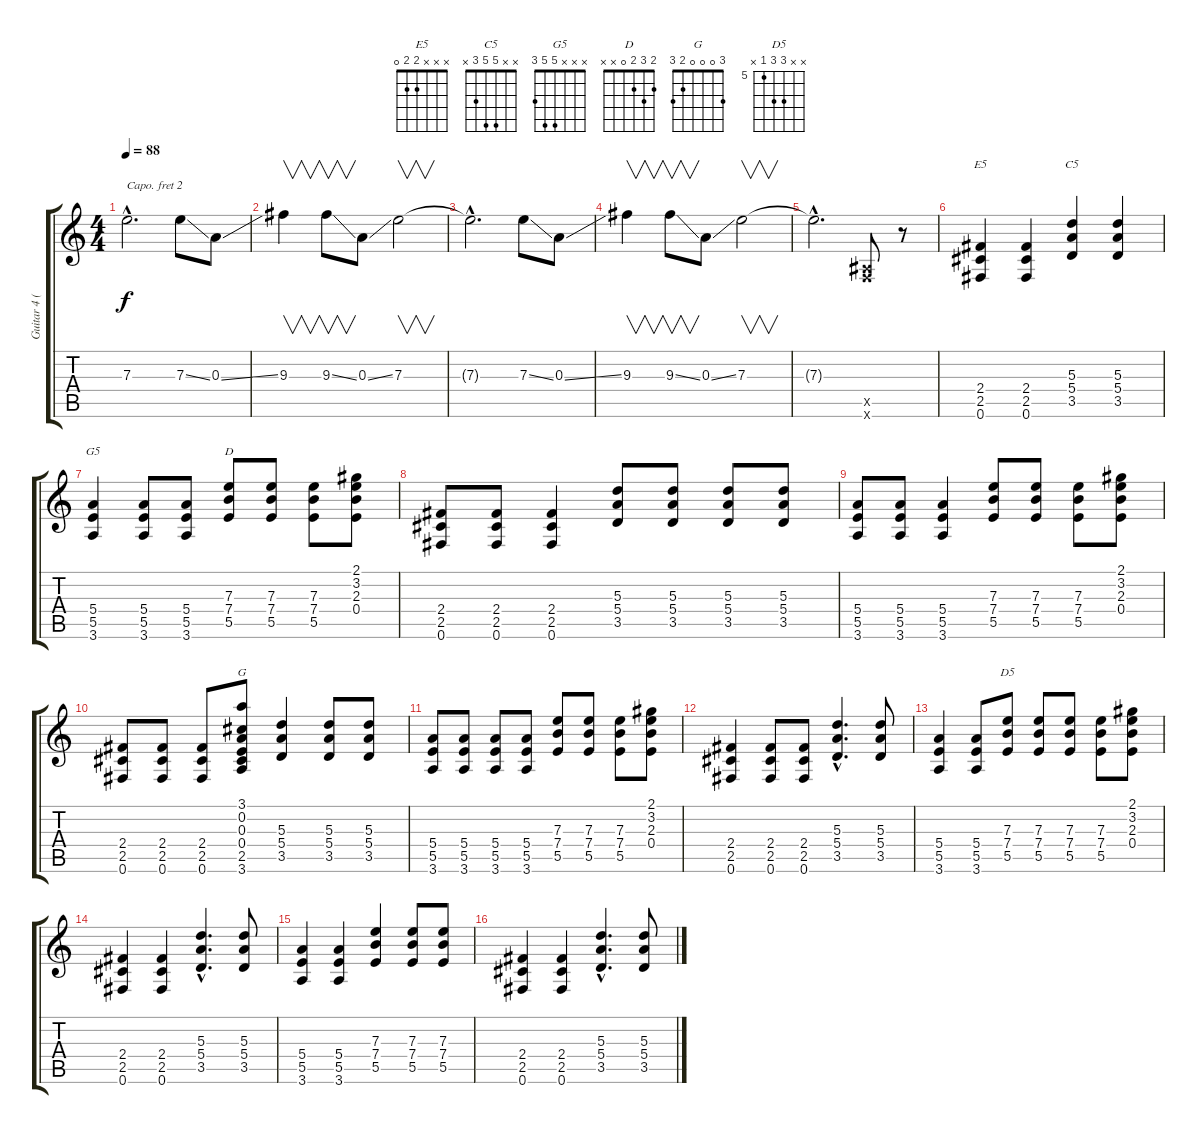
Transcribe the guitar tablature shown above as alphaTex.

\track ("Guitar 4 (disto)" "Guitar 4 (") {instrument distortionguitar}
\staff {score tabs}
\capo 2
\tuning (E4 B3 G3 D3 A2 E2) {hide}
\chord ("E5" x x x 2 2 0)
\chord ("C5" x x 5 5 3 x)
\chord ("G5" x x x 5 5 3)
\chord ("D" 2 3 2 0 x x)
\chord ("G" 3 0 0 0 2 3)
\chord ("D5" x x 7 7 5 x) {firstfret 5}
\ts (4 4)
\tempo 88
\clef g2
\ks c
7.3{hac t}.2{d dy f} 7.3{ss}.8 0.3{ss}.8 |
9.3.4{v} 9.3{ss}.8{v} 0.3{ss}.8 7.3.2{v} |
7.3{hac t}.2{d} 7.3{ss}.8 0.3{ss}.8 |
9.3.4{v} 9.3{ss}.8{v} 0.3{ss}.8 7.3.2{v} |
7.3{hac t}.2{d} (-1.5{x} -1.6{x}).8 r.8 |
(2.4 2.5 0.6).4{ch "E5"} (2.4 2.5 0.6).4 (5.3 5.4 3.5).4{ch "C5"} (5.3 5.4 3.5).4 |
(5.4 5.5 3.6).4{ch "G5"} (5.4 5.5 3.6).8 (5.4 5.5 3.6).8 (7.3 7.4 5.5).8{ch "D"} (7.3 7.4 5.5).8 (7.3 7.4 5.5).8 (2.1 3.2 2.3 0.4).8 |
(2.4 2.5 0.6).8 (2.4 2.5 0.6).8 (2.4 2.5 0.6).4 (5.3 5.4 3.5).8 (5.3 5.4 3.5).8 (5.3 5.4 3.5).8 (5.3 5.4 3.5).8 |
(5.4 5.5 3.6).8 (5.4 5.5 3.6).8 (5.4 5.5 3.6).4 (7.3 7.4 5.5).8 (7.3 7.4 5.5).8 (7.3 7.4 5.5).8 (2.1 3.2 2.3 0.4).8 |
(2.4 2.5 0.6).8 (2.4 2.5 0.6).8 (2.4 2.5 0.6).8 (3.1 0.2 0.3 0.4 2.5 3.6).8{ch "G"} (5.3 5.4 3.5).4 (5.3 5.4 3.5).8 (5.3 5.4 3.5).8 |
(5.4 5.5 3.6).8 (5.4 5.5 3.6).8 (5.4 5.5 3.6).8 (5.4 5.5 3.6).8 (7.3 7.4 5.5).8 (7.3 7.4 5.5).8 (7.3 7.4 5.5).8 (2.1 3.2 2.3 0.4).8 |
(2.4 2.5 0.6).4 (2.4 2.5 0.6).8 (2.4 2.5 0.6).8 (5.3{hac} 5.4{hac} 3.5{hac}).4{d} (5.3 5.4 3.5).8 |
(5.4 5.5 3.6).4 (5.4 5.5 3.6).8 (7.3 7.4 5.5).8{ch "D5"} (7.3 7.4 5.5).8 (7.3 7.4 5.5).8 (7.3 7.4 5.5).8 (2.1 3.2 2.3 0.4).8 |
(2.4 2.5 0.6).4 (2.4 2.5 0.6).4 (5.3{hac} 5.4{hac} 3.5{hac}).4{d} (5.3 5.4 3.5).8 |
(5.4 5.5 3.6).4 (5.4 5.5 3.6).4 (7.3 7.4 5.5).4 (7.3 7.4 5.5).8 (7.3 7.4 5.5).8 |
(2.4 2.5 0.6).4 (2.4 2.5 0.6).4 (5.3{hac} 5.4{hac} 3.5{hac}).4{d} (5.3 5.4 3.5).8
